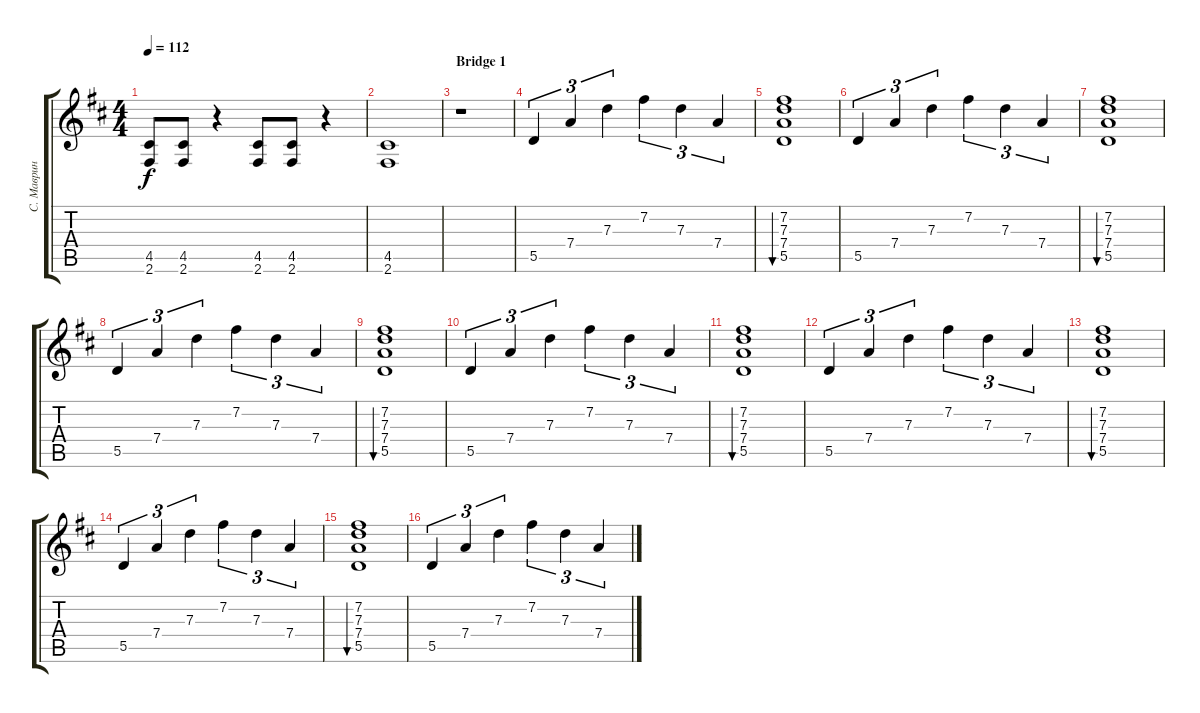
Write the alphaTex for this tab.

\track ("С. Маврин" "С. Маврин") {instrument overdrivenguitar}
\staff {score tabs}
\tuning (E4 B3 G3 D3 A2 E2) {hide}
\ts (4 4)
\tempo 112
\clef g2
\ks d
(4.5 2.6).8{dy f} (4.5 2.6).8 r.4 (4.5 2.6).8 (4.5 2.6).8 r.4 |
(4.5 2.6).1 |
\section ("" "Bridge 1")
r.1{volume 14 instrument electricguitarclean} |
5.5.4{tu (3 2)} 7.4.4{tu (3 2)} 7.3.4{tu (3 2)} 7.2.4{tu (3 2)} 7.3.4{tu (3 2)} 7.4.4{tu (3 2)} |
(7.2 7.3 7.4 5.5).1{bu 120} |
5.5.4{tu (3 2)} 7.4.4{tu (3 2)} 7.3.4{tu (3 2)} 7.2.4{tu (3 2)} 7.3.4{tu (3 2)} 7.4.4{tu (3 2)} |
(7.2 7.3 7.4 5.5).1{bu 120} |
5.5.4{tu (3 2)} 7.4.4{tu (3 2)} 7.3.4{tu (3 2)} 7.2.4{tu (3 2)} 7.3.4{tu (3 2)} 7.4.4{tu (3 2)} |
(7.2 7.3 7.4 5.5).1{bu 120} |
5.5.4{tu (3 2)} 7.4.4{tu (3 2)} 7.3.4{tu (3 2)} 7.2.4{tu (3 2)} 7.3.4{tu (3 2)} 7.4.4{tu (3 2)} |
(7.2 7.3 7.4 5.5).1{bu 120} |
5.5.4{tu (3 2)} 7.4.4{tu (3 2)} 7.3.4{tu (3 2)} 7.2.4{tu (3 2)} 7.3.4{tu (3 2)} 7.4.4{tu (3 2)} |
(7.2 7.3 7.4 5.5).1{bu 120} |
5.5.4{tu (3 2)} 7.4.4{tu (3 2)} 7.3.4{tu (3 2)} 7.2.4{tu (3 2)} 7.3.4{tu (3 2)} 7.4.4{tu (3 2)} |
(7.2 7.3 7.4 5.5).1{bu 120} |
5.5.4{tu (3 2)} 7.4.4{tu (3 2)} 7.3.4{tu (3 2)} 7.2.4{tu (3 2)} 7.3.4{tu (3 2)} 7.4.4{tu (3 2)}
